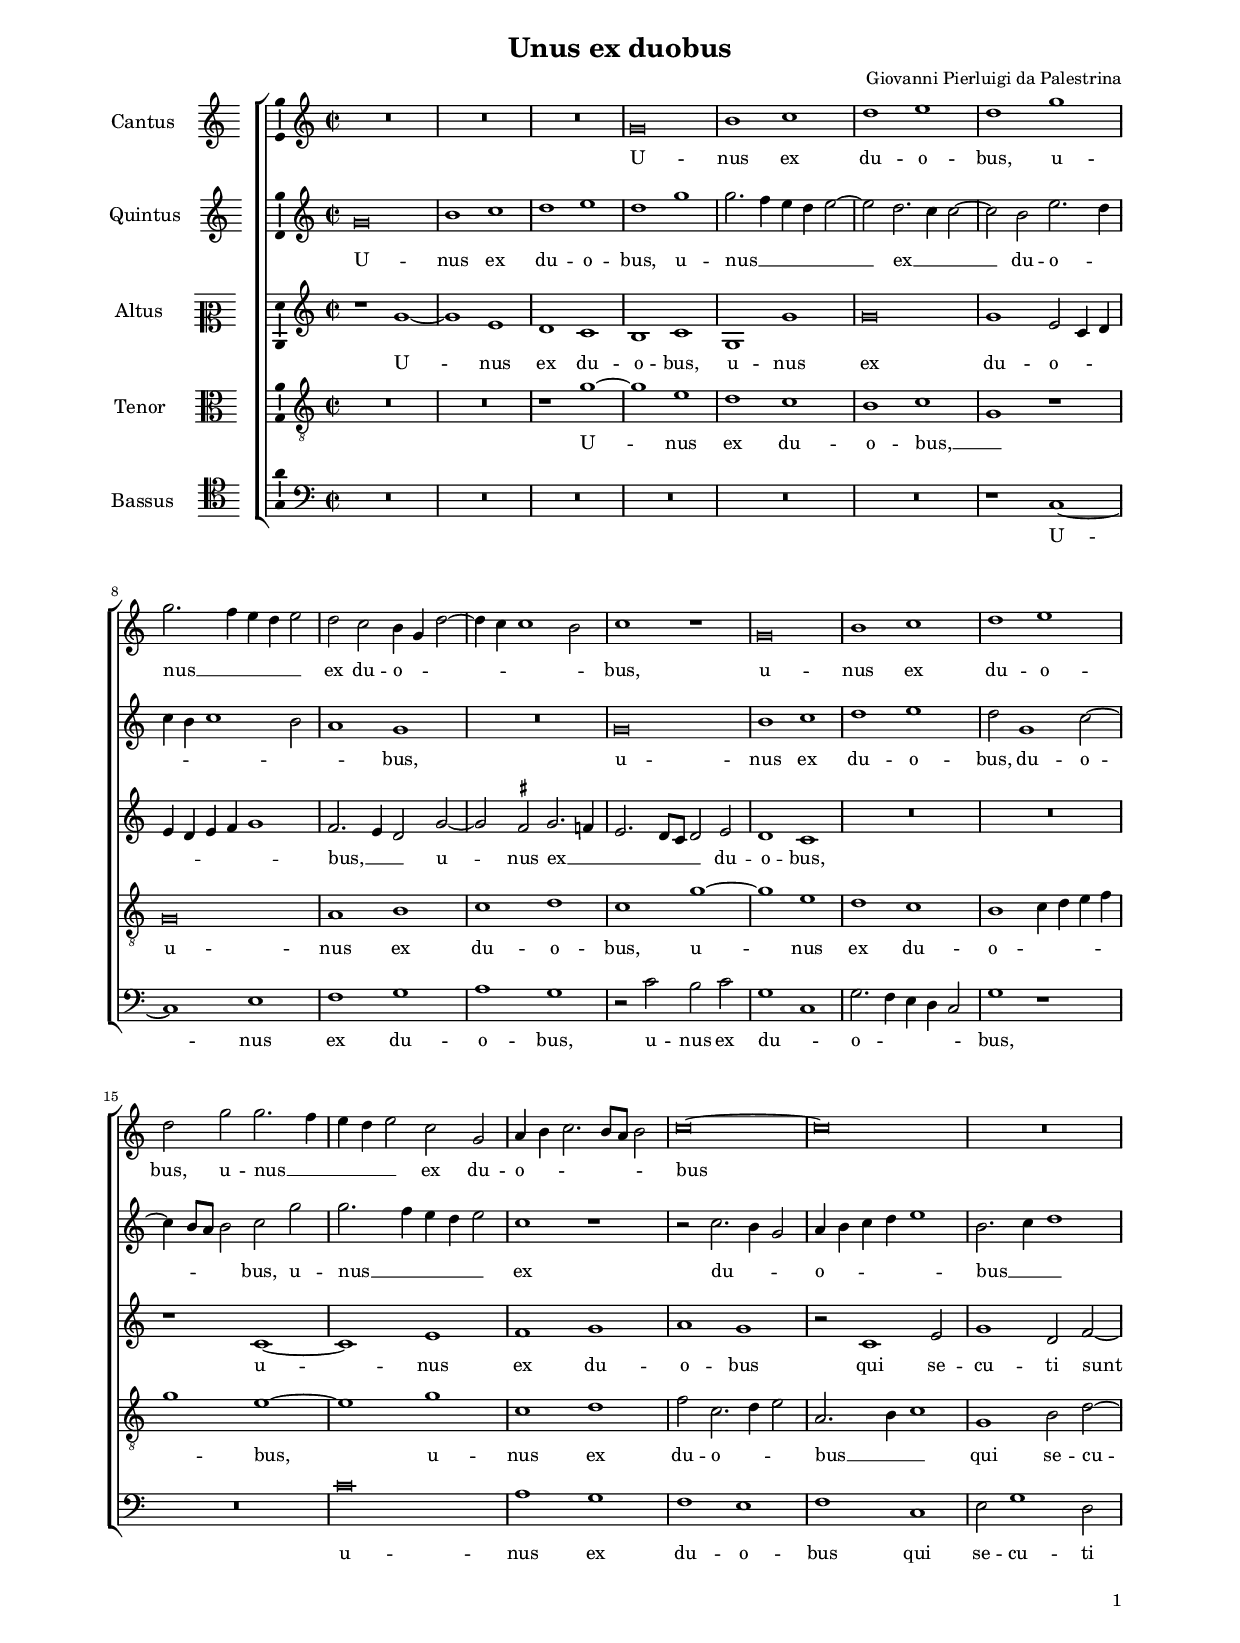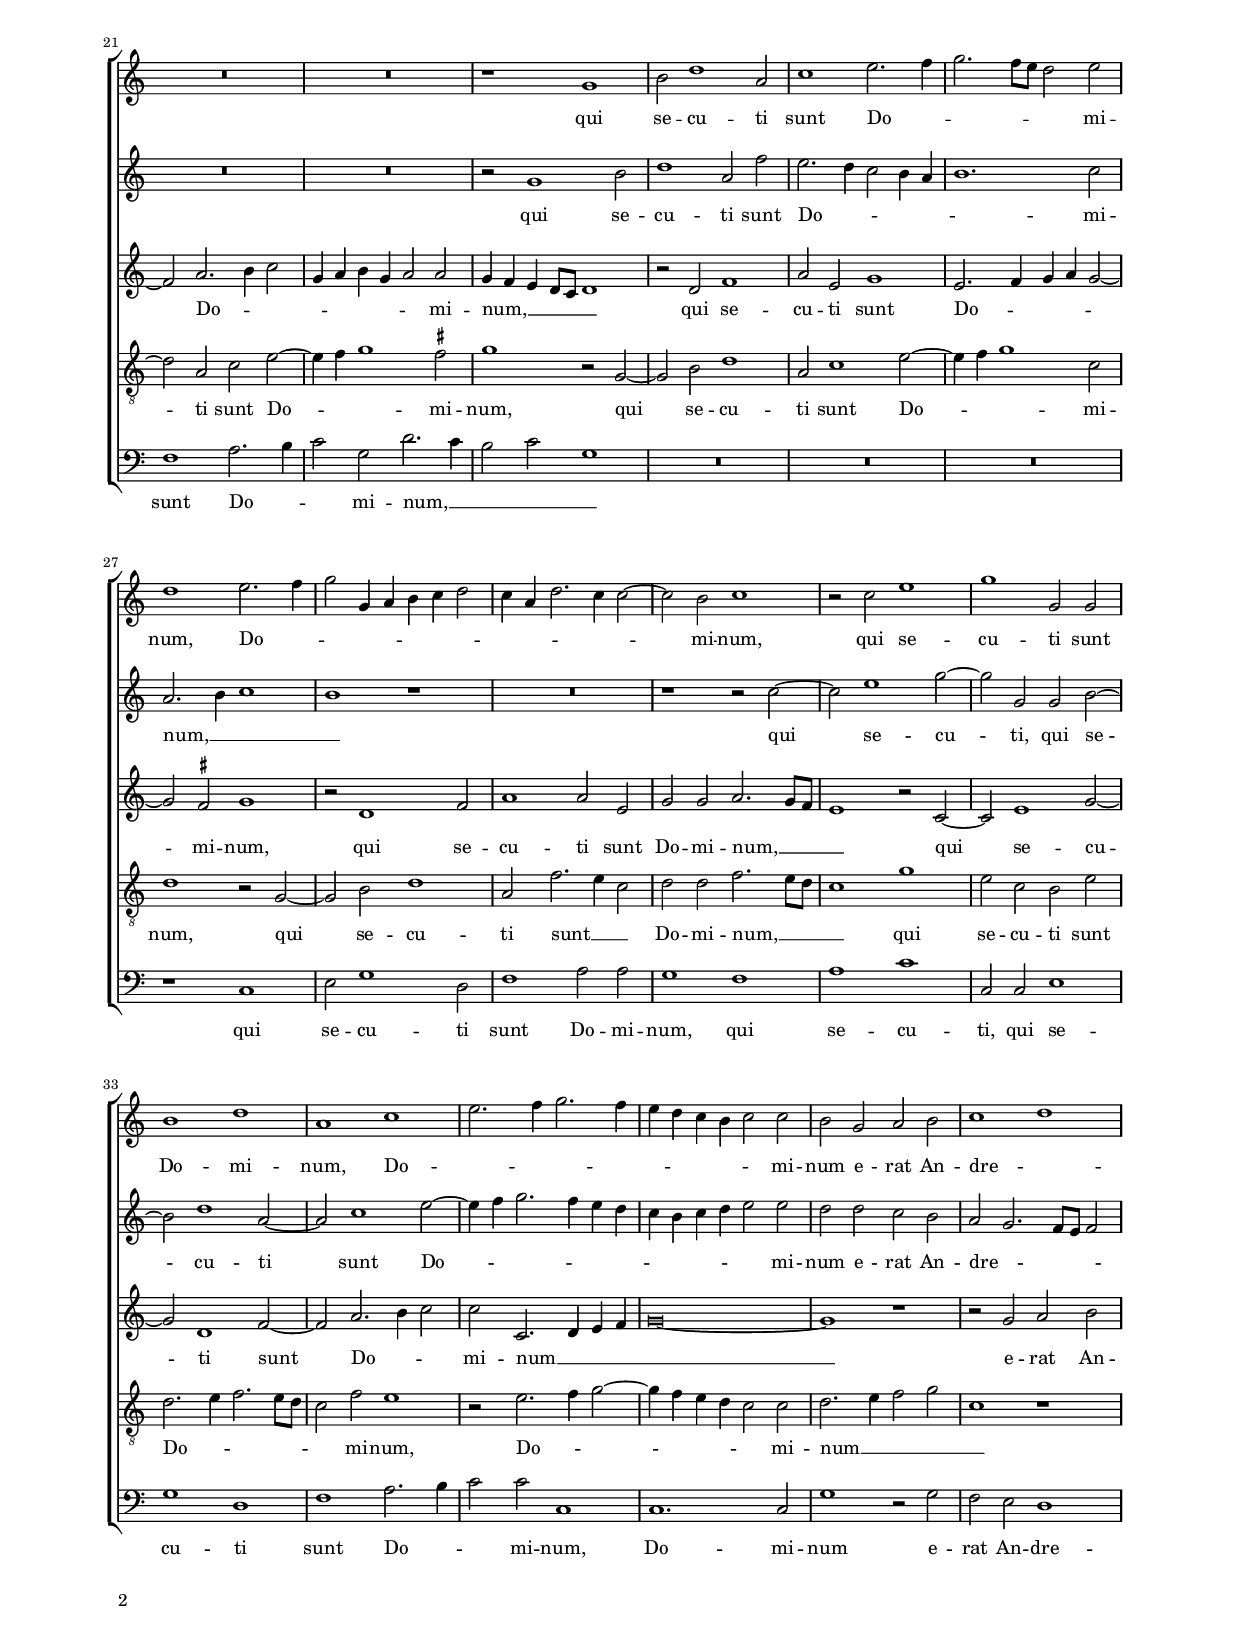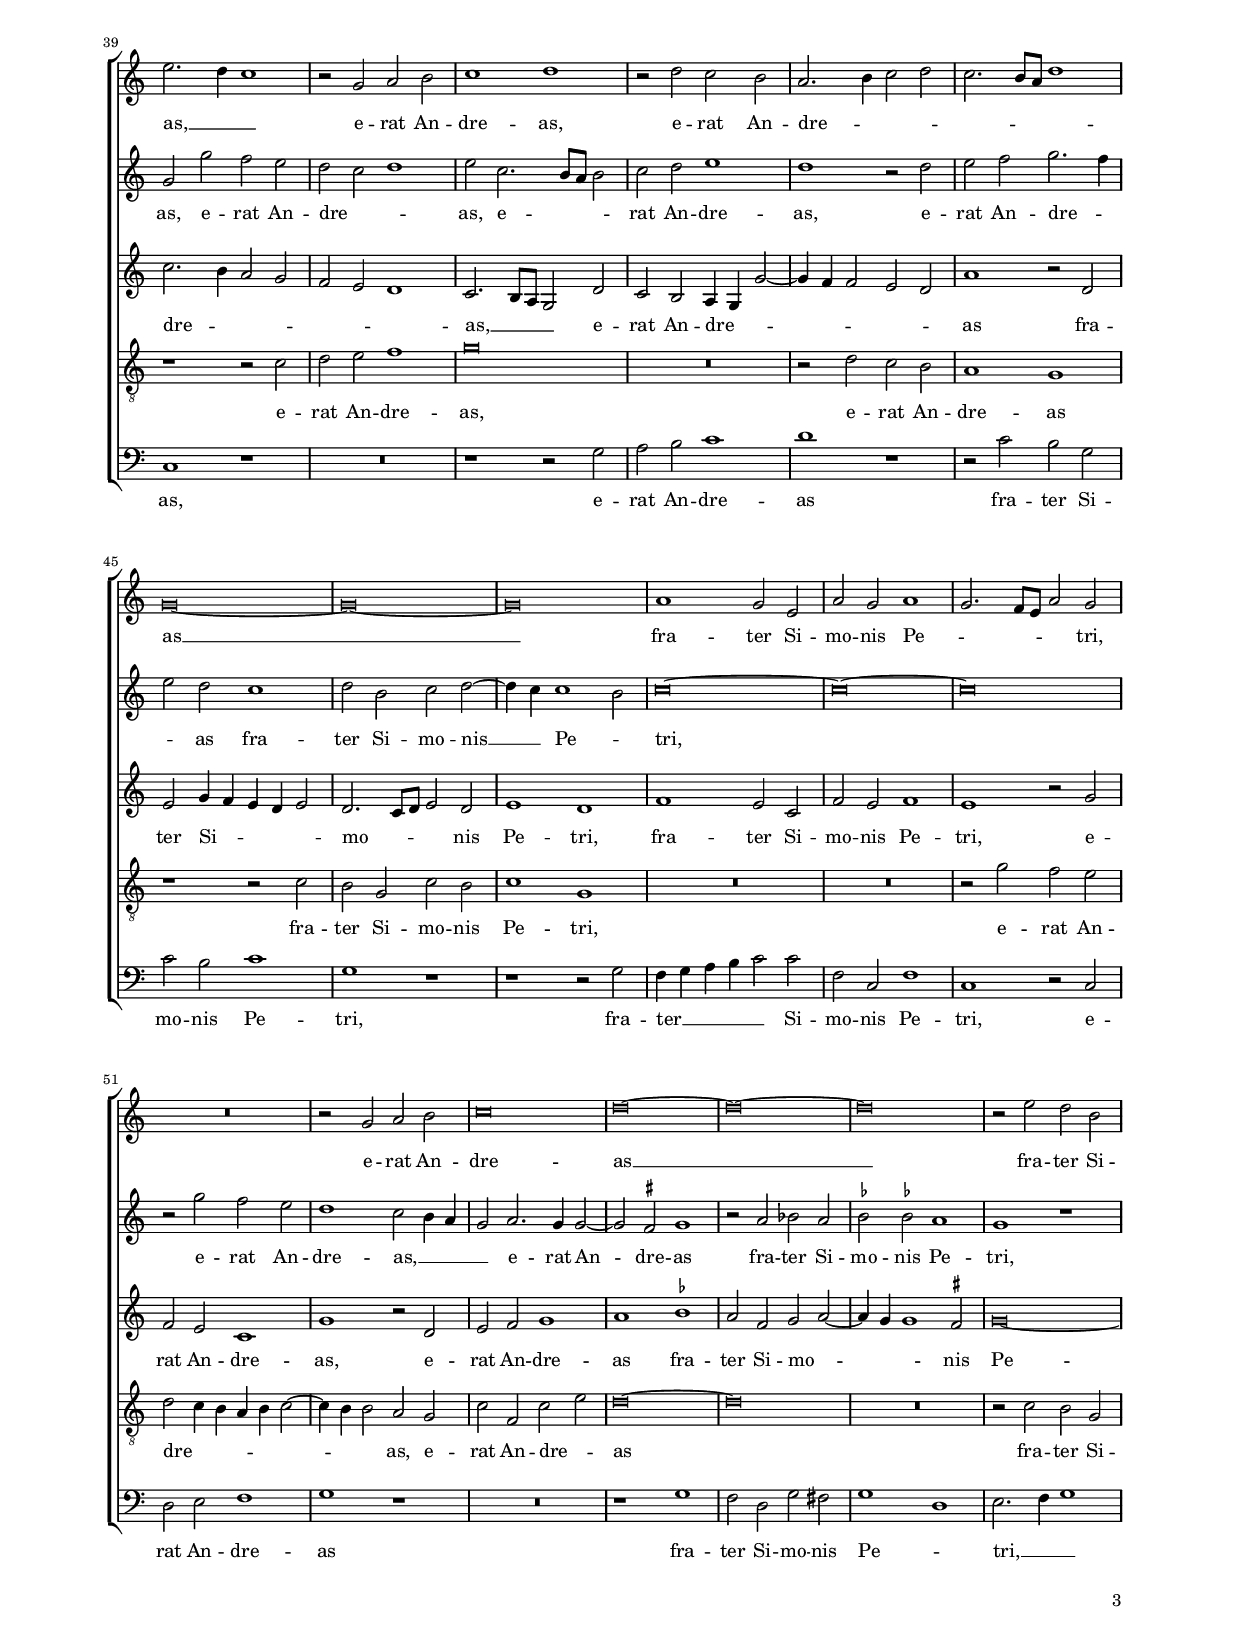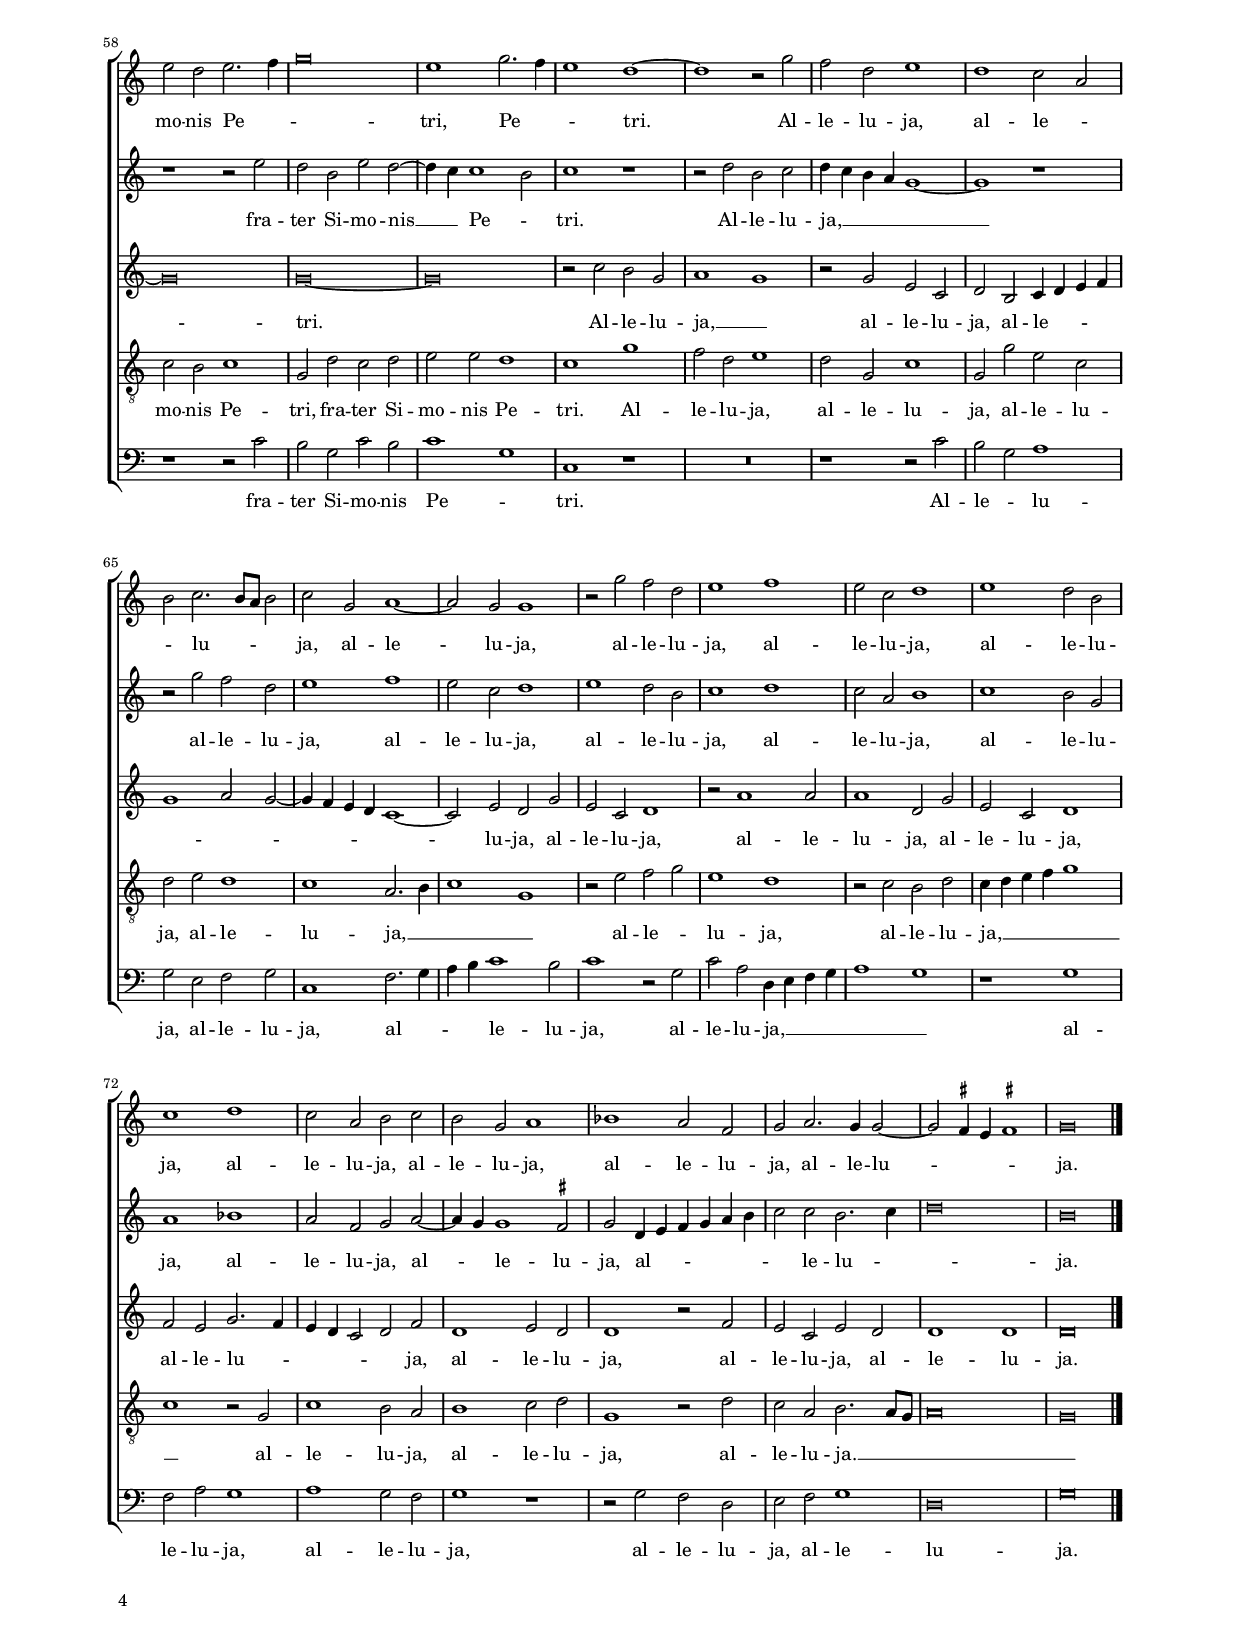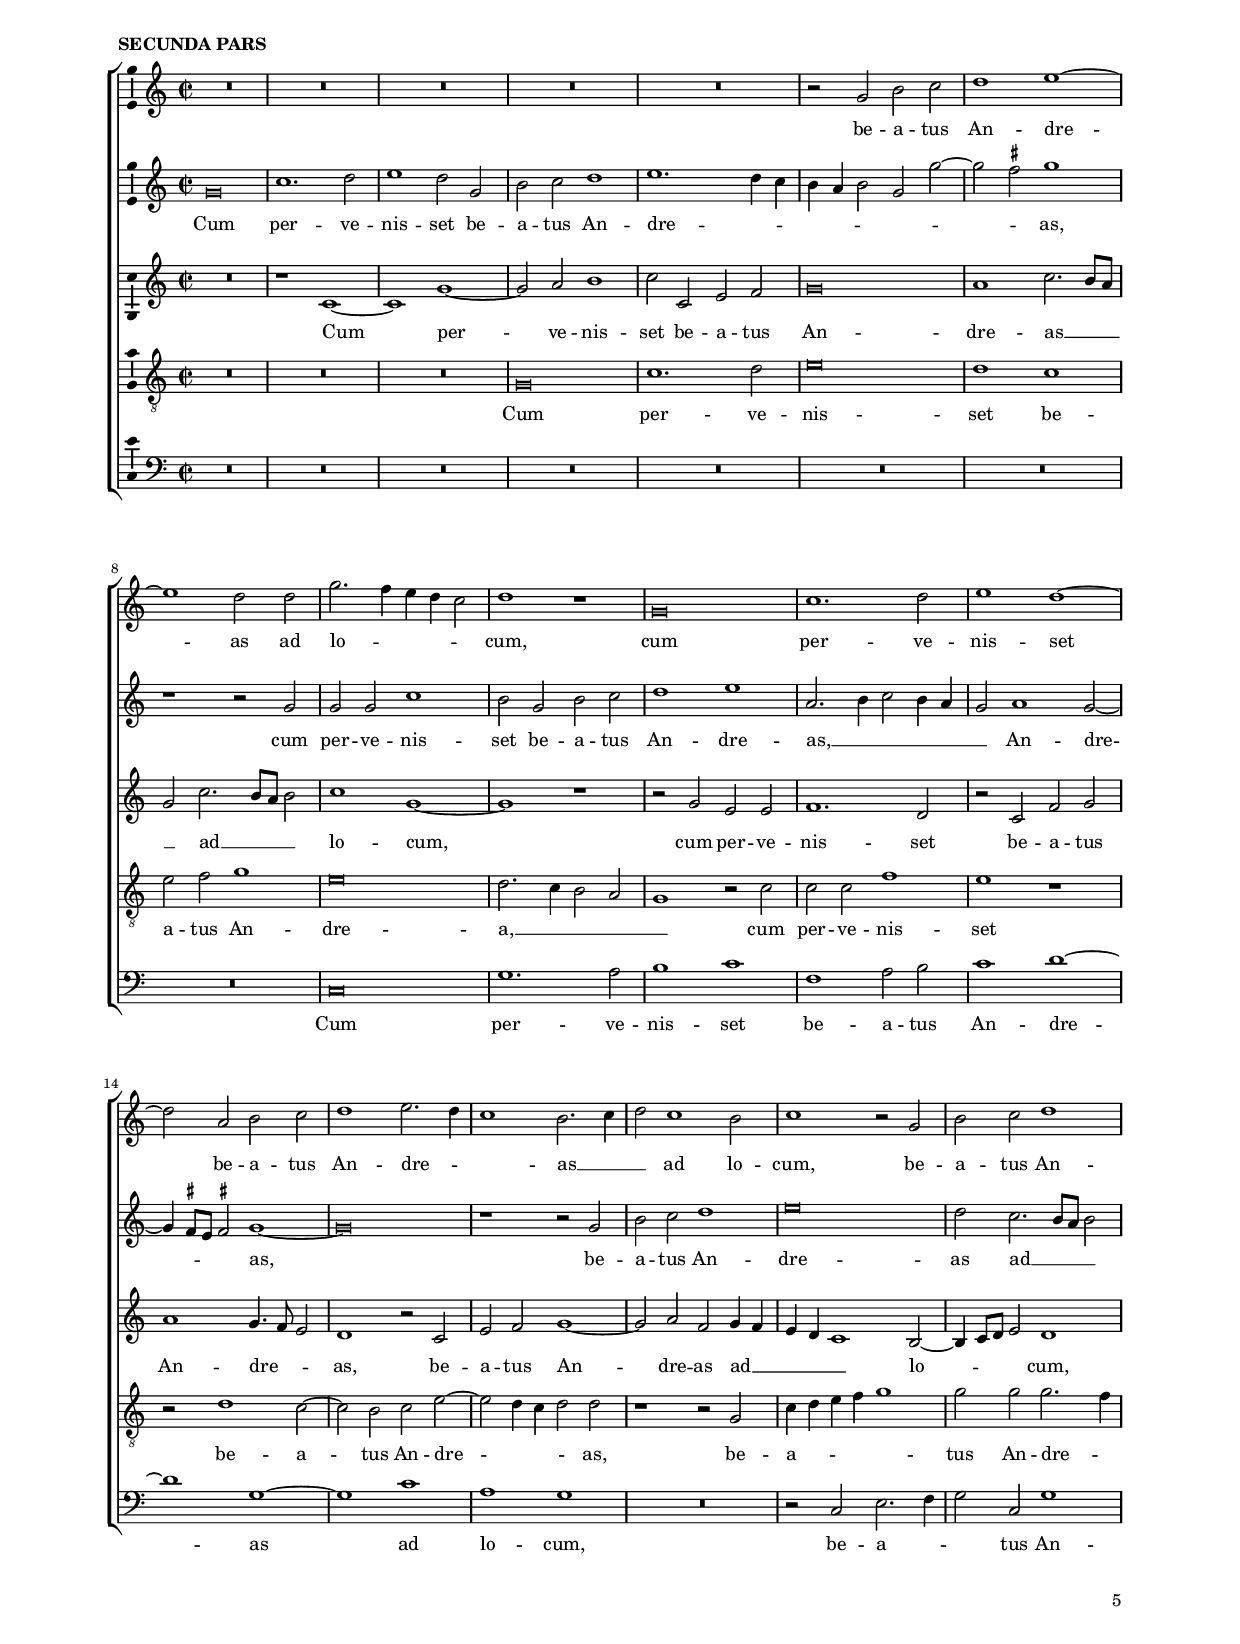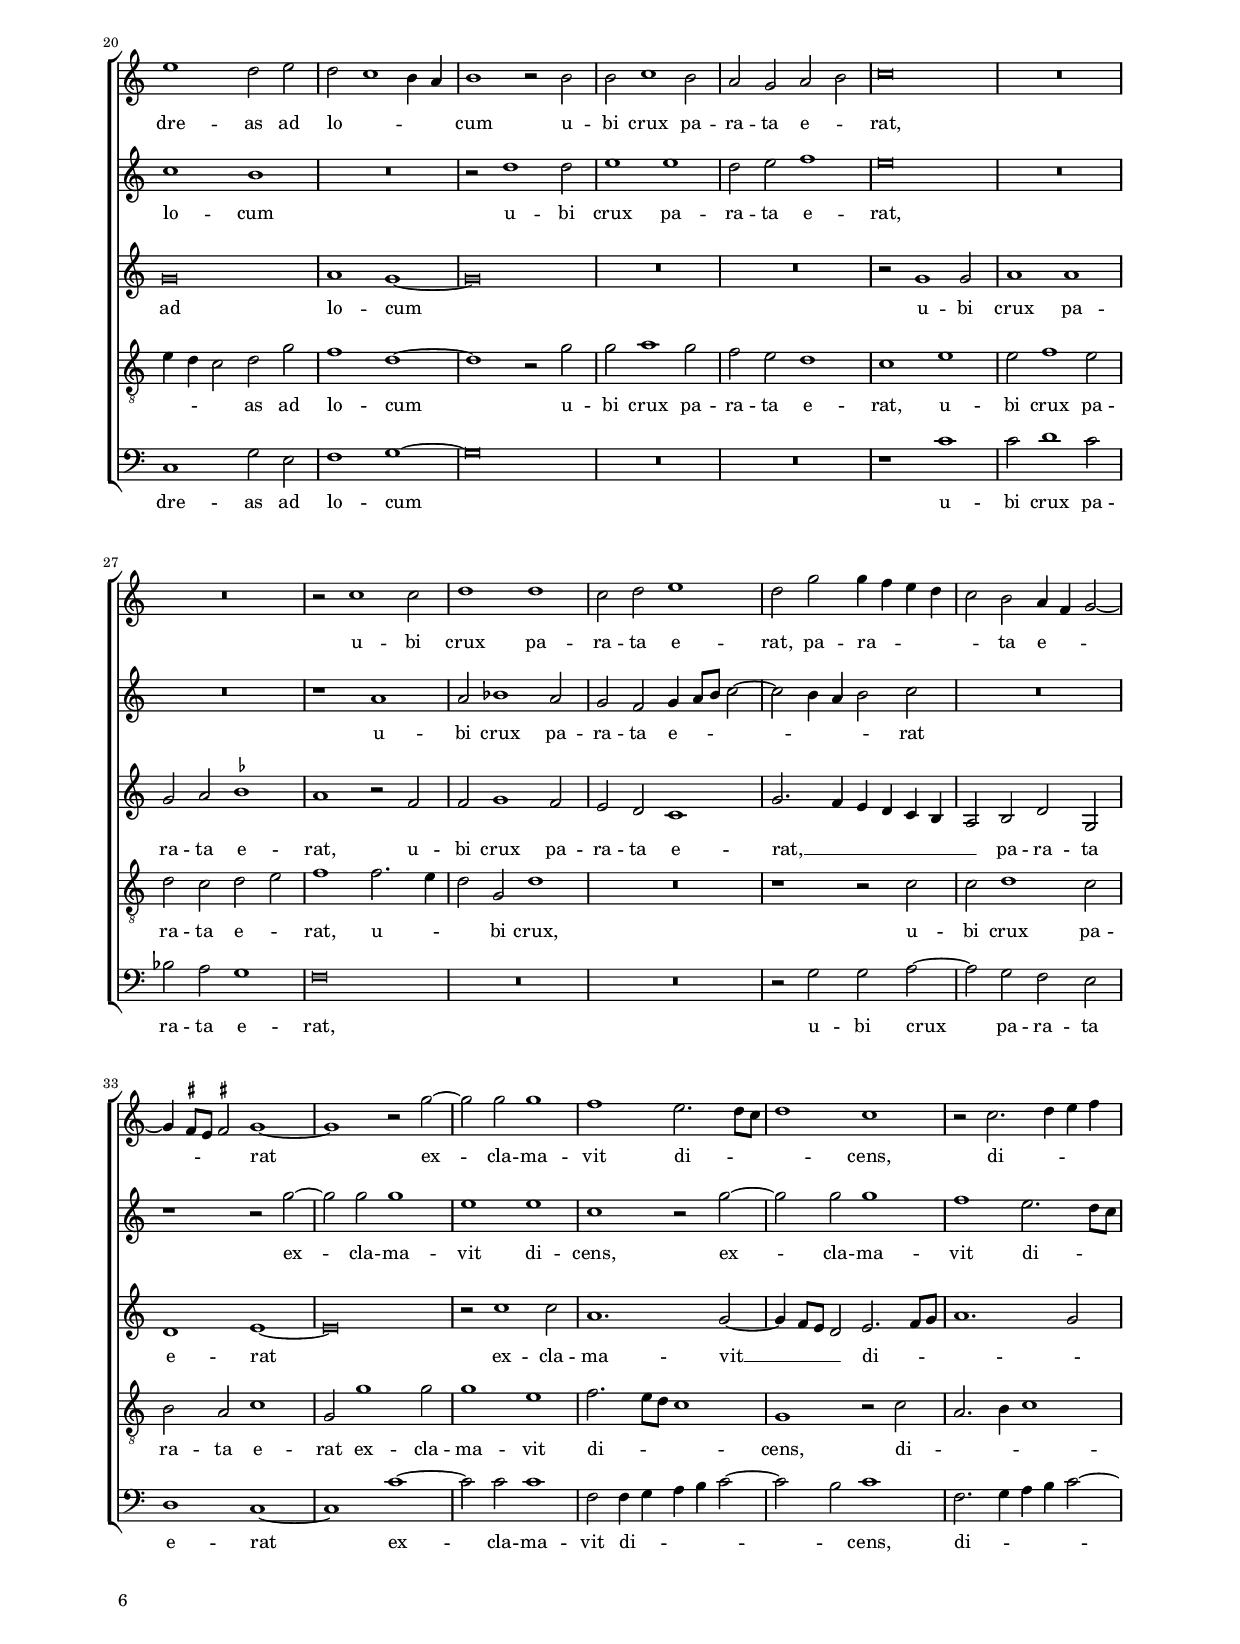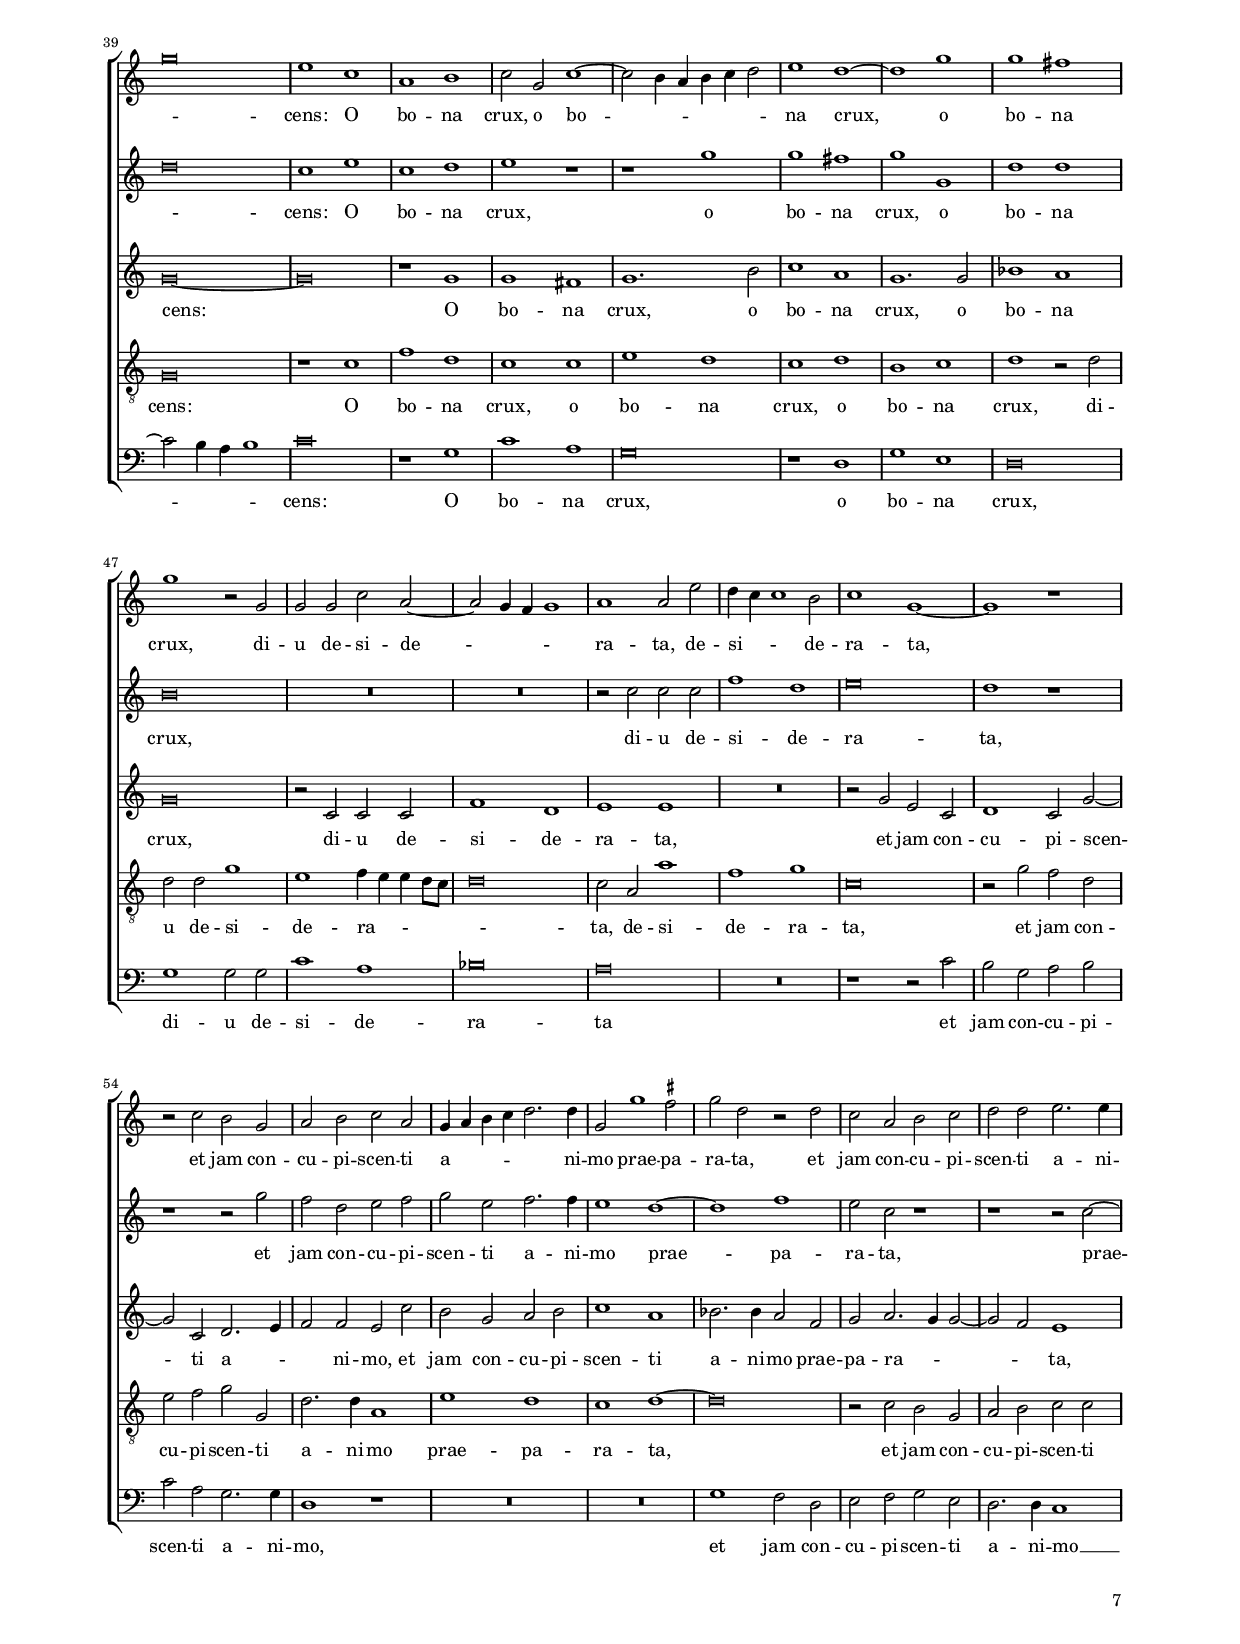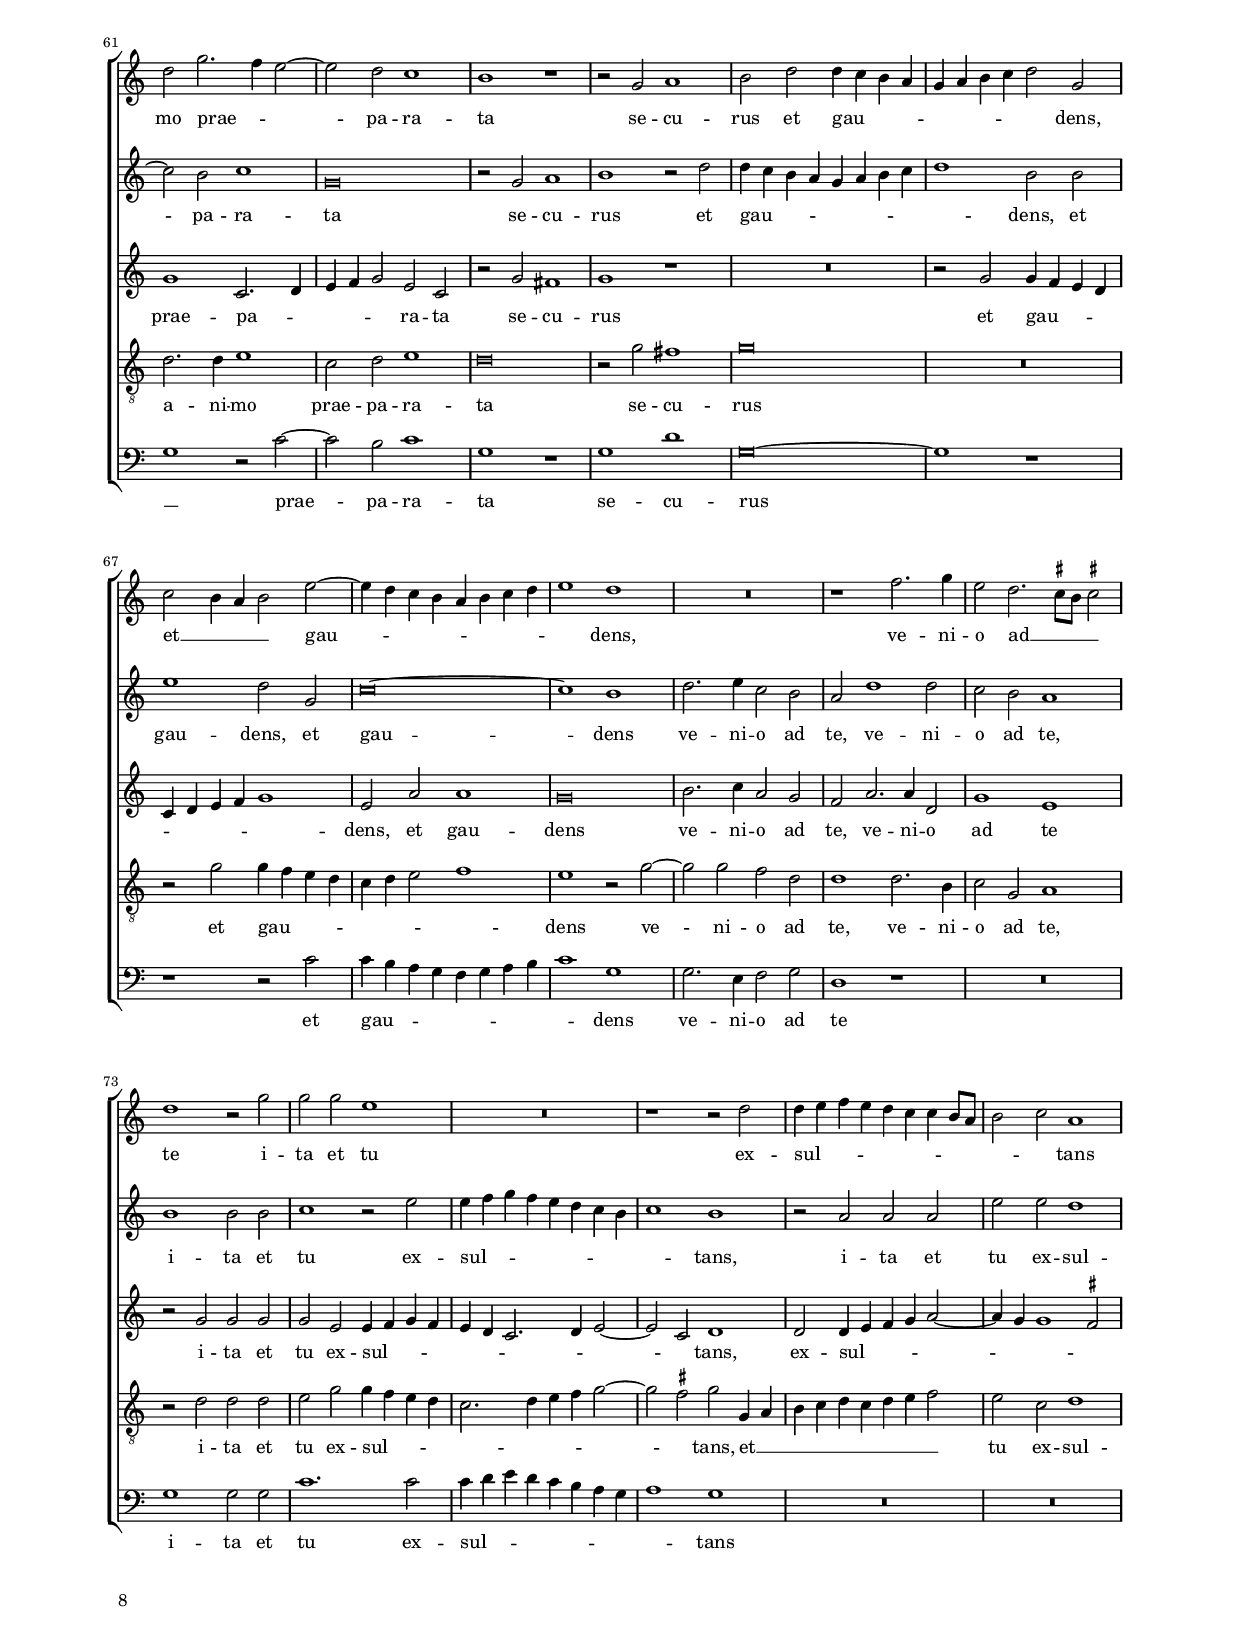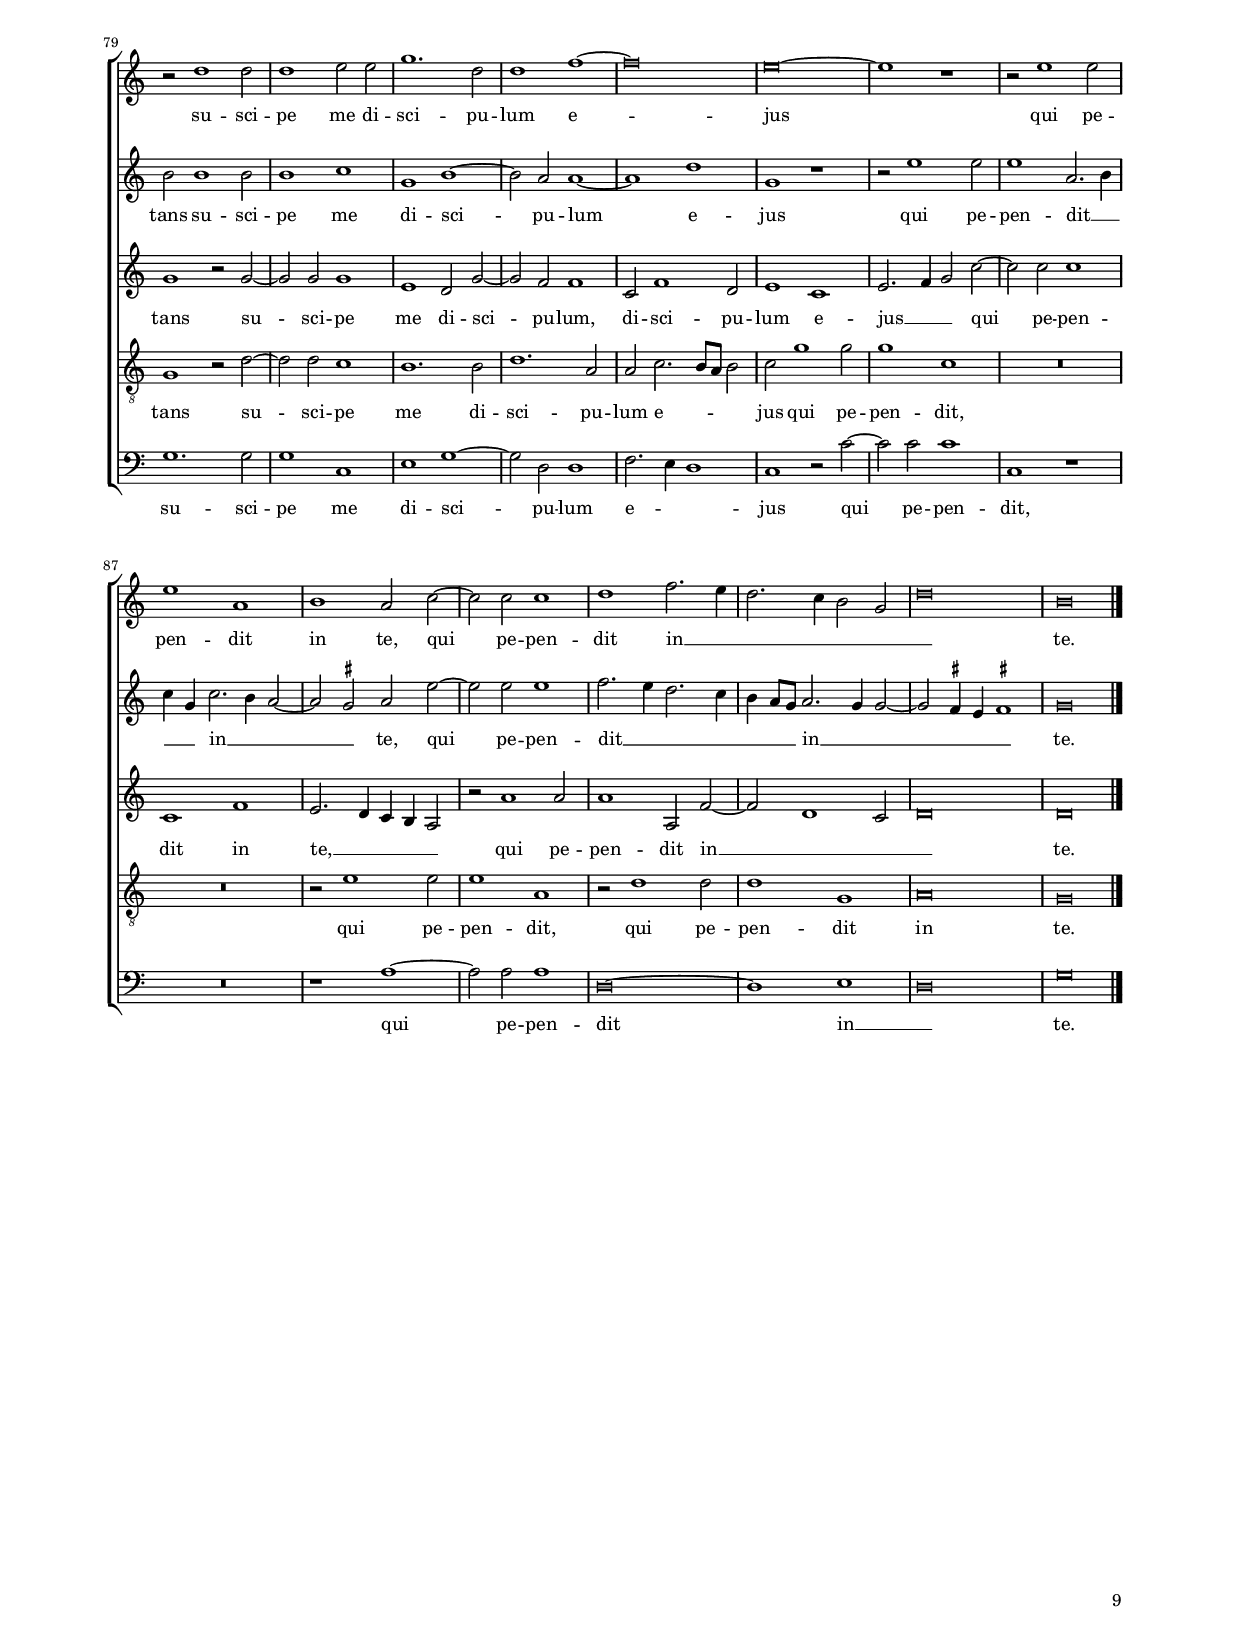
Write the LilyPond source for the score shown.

\header
{
  title="Unus ex duobus"
  composer="Giovanni Pierluigi da Palestrina"
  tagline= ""
}

\version "2.20.0"
\language deutsch
#(set-global-staff-size 15)
% #(set-default-paper-size "letter")
#(ly:set-option 'point-and-click #f)

	
	ficta = { \once \set suggestAccidentals = ##t }
	
	forget = #(define-music-function (music) (ly:music?) #{
		\accidentalStyle forget
		$music
		\accidentalStyle default
		#})
	

\paper
	{
	top-margin = 1.8 \cm
	bottom-margin = 1.2 \cm
	left-margin = 2 \cm
	right-margin = 2 \cm
	ragged-bottom = ##f
	ragged-last-bottom = ##t
	print-page-number = ##f
	score-system-spacing = #'((basic-distance . 16) (minimum-distance . 14) (padding . 5) (strechability . 150))
	system-system-spacing = #'((basic-distance . 16) (minimum-distance . 14) (padding . 5) (strechability . 150))
    oddFooterMarkup=\markup   \fill-line { "" \fromproperty #'page:page-number-string }
    evenFooterMarkup=\markup  \fill-line { \fromproperty #'page:page-number-string "" }
    last-bottom-spacing = #'((basic-distance . 12) (minimum-distance . 7) (padding . 4))
%	systems-per-page = 3
%	page-count = 6
%	min-systems-per-page = 3
	}

global = {
    % \set Staff.autoBeaming = ##f
	\key c \major
	\time 2/2 \set Score.measureLength = #(ly:make-moment 2/1)
    \set Score.tempoHideNote = ##t
    \tempo 2 = 90
    \skip 1*2*78 \bar "|."
	}
	

incipitcantus = \markup { \score {
	{
	\set Staff.instrumentName = \markup { \fontsize #1 "Cantus" }
	\key c \major
	\clef violin
	s4 \bar ""
	}
	\layout  {
	raggedright = ##t
	indent = 1.8 \cm
	line-width = 2.5 \cm
	\context { \Staff \remove Time_signature_engraver }
	\override Staff.Clef.Y-extent = #'(0 . 0)
	}} \hspace #1 }
       
      
incipitquintus = \markup { \score {
	{
	\set Staff.instrumentName = \markup { \fontsize #1 "Quintus" }
	\key c \major
	\clef violin
	s4 \bar ""
	}
	\layout  {
	raggedright = ##t
	indent = 1.8 \cm
	line-width = 2.5 \cm
	\context { \Staff \remove Time_signature_engraver }
	\override Staff.Clef.Y-extent = #'(0 . 0)
	}} \hspace #1 }

      
incipitaltus = \markup { \score {
	{
	\set Staff.instrumentName = \markup { \fontsize #1 "Altus" }
	\key c \major
	\clef mezzosoprano
	s4 \bar ""
	}
	\layout  {
	raggedright = ##t
	indent = 1.8 \cm
	line-width = 2.5 \cm
	\context { \Staff \remove Time_signature_engraver }
	\override Staff.Clef.Y-extent = #'(0 . 0)
	}} \hspace #1 }


incipittenor = \markup { \score {
	{
	\set Staff.instrumentName = \markup { \fontsize #1 "Tenor" }
	\key c \major
	\clef alto
	s4 \bar ""
	}
	\layout  {
	raggedright = ##t
	indent = 1.8 \cm
	line-width = 2.5 \cm
	\context { \Staff \remove Time_signature_engraver }
	\override Staff.Clef.Y-extent = #'(0 . 0)
	}} \hspace #1 }
      
      
incipitbassus = \markup { \score {
	{
	\set Staff.instrumentName = \markup { \fontsize #1 "Bassus" }
	\key c \major
	\clef tenor
	s4 \bar ""
	}
	\layout  {
	raggedright = ##t
	indent = 1.8 \cm
	line-width = 2.5 \cm
	\context { \Staff \remove Time_signature_engraver }
	\override Staff.Clef.Y-extent = #'(0 . 0)
	}} \hspace #1 }


cantus =  \relative c''
	{
	R\breve
	R\breve
	R\breve
	g\breve
%5
	h1 c |
	d1 e
	d1 g
	g2. f4 e d e2
	d2 c h4 g d'2~
%10
	d4 c c1 h2 |
	c1 r
	g\breve
	h1 c
	d1 e
%15
	d2 g g2. f4 |
	e4 d e2 c g
	a4 h c2. h8 a h2
	c\breve~
	c\breve
%20
	R\breve |
	R\breve
	R\breve
	r1 g
	h2 d1 a2
%25
	c1 e2. f4 |
	g2. f8 e d2 e
	d1 e2. f4
	g2 g,4 a h c d2
	c4 a d2. c4 c2~
%30
	c2 h c1 |
	r2 c e1
	g1 g,2 g
	h1 d
	a1 c
%35
	e2. f4 g2. f4 |
	e4 d c h c2 c
	h2 g a h
	c1 d
	e2. d4 c1
%40
	r2 g a h |
	c1 d
	r2 d c h
	a2. h4 c2 d
	c2. h8 a d1
%45
	g,\breve~ |
	g\breve~
	g\breve
	a1 g2 e
	a2 g a1
%50
	g2. f8 e a2 g |
	R\breve
	r2 g a h
	c\breve
	d\breve~
%55
	d\breve~ |
	d\breve
	r2 e d h
	e2 d e2. f4
	g\breve
%60
	e1 g2. f4 |
	e1 d~
	d1 r2 g
	f2 d e1
	d1 c2 a
%65
	h2 c2. h8 a h2 |
	c2 g a1~
	a2 g g1
	r2 g' f d
	e1 f
%70
	e2 c d1 |
	e1 d2 h
	c1 d
	c2 a h c
	h2 g a1
%75
	b1 a2 f |
	g2 a2. g4 g2~
	g2 \ficta fis4 e \ficta fis!1
	g\breve |
	}


quintus =  \relative c''
        {
	g\breve
	h1 c
	d1 e
	d1 g
%5
	g2. f4 e d e2~ |
	e2 d2. c4 c2~
	c2 h e2. d4
	c4 h c1 h2
	a1 g
%10
	R\breve |
	g\breve
	h1 c
	d1 e
	d2 g,1 c2~
%15
	c4 h8 a h2 c g' |
	g2. f4 e d e2
	c1 r
	r2 c2. h4 g2
	a4 h c d e1
%20
	h2. c4 d1 |
	R\breve
	R\breve
	r2 g,1 h2
	d1 a2 f'
%25
	e2. d4 c2 h4 a |
	h1. c2
	a2. h4 c1
	h1 r
	R\breve
%30
	r1 r2 c~ |
	c2 e1 g2~
	g2 g, g h~
	h2 d1 a2~
	a2 c1 e2~
%35
	e4 f g2. f4 e d |
	c4 h c d e2 e
	d2 d c h
	a2 g2. f8 e f2
	g2 g' f e
%40
	d2 c d1 |
	e2 c2. h8 a h2
	c2 d e1
	d1 r2 d
	e2 f g2. f4
%45
	e2 d c1 |
	d2 h c d~
	d4 c c1 h2
	c\breve~
	c\breve~
%50
	c\breve |
	r2 g' f e
	d1 c2 h4 a
	g2 a2. g4 g2~
	g2 \ficta fis g1
%55
	r2 a b a |
	\ficta b2 \ficta b! a1
	g1 r
	r1 r2 e'
	d2 h e d~
%60
	d4 c c1 h2 |
	c1 r
	r2 d h c
	d4 c h a g1~
	g1 r
%65
	r2 g' f d |
	e1 f
	e2 c d1
	e1 d2 h
	c1 d
%70
	c2 a h1 |
	c1 h2 g
	a1 b
	a2 f g a~
	a4 g g1 \ficta fis2
%75
	g2 d4 e f g a h |
	c2 c h2. c4
	d\breve
	h\breve |
	}


altus =  \relative c'
	{
	r1 g'~
	g1 e
	d1 c
	h1 c
%5
	g1 g' |
	g\breve
	g1 e2 c4 d
	e4 d e f g1
	f2. e4 d2 g~
%10
	g2 \ficta fis g2. f4 |
	e2. d8 c d2 e
	d1 c
	R\breve
	R\breve
%15
	r1 c~ |
	c1 e
	f1 g
	a1 g
	r2 c,1 e2
%20
	g1 d2 f~ |
	f2 a2. h4 c2
	g4 a h g a2 a
	g4 f e d8 c d1
	r2 d f1
%25
	a2 e g1 |
	e2. f4 g a g2~
	g2 \ficta fis g1
	r2 d1 f2
	a1 a2 e
%30
	g2 g a2. g8 f |
	e1 r2 c~
	c2 e1 g2~
	g2 d1 f2~
	f2 a2. h4 c2
%35
	c2 c,2. d4 e f |
	g\breve~
	g1 r
	r2 g a h
	c2. h4 a2 g
%40
	f2 e d1 |
	c2. h8 a g2 d'
	c2 h a4 g g'2~
	g4 f f2 e d
	a'1 r2 d,
%45
	e2 g4 f e d e2 |
	d2. c8 d e2 d
	e1 d
	f1 e2 c
	f2 e f1
%50
	e1 r2 g |
	f2 e c1
	g'1 r2 d
	e2 f g1
	a1 \ficta b
%55
        a2 f g a~ |
	a4 g g1 \ficta fis2
	g\breve~
	g\breve
	g\breve~
%60
	g\breve |
	r2 c h g
	a1 g
	r2 g e c
	d2 h c4 d e f
%65
	g1 a2 g~ |
	g4 f e d c1~
	c2 e d g
	e2 c d1
	r2 a'1 a2
%70
	a1 d,2 g |
	e2 c d1
	f2 e g2. f4
	e4 d c2 d f
	d1 e2 d
%75
	d1 r2 f |
	e2 c e d
	d1 d
	d\breve |
	}


tenor  =  \relative c'
	{
	R\breve
	R\breve
	r1 g'~
	g1 e
%5
	d1 c |
	h1 c
	g1 r
	g\breve
	a1 h
%10
	c1 d |
	c1 g'~
	g1 e
	d1 c
	h1 c4 d e f
%15
	g1 e~ |
	e1 g
	c,1 d
	f2 c2. d4 e2
	a,2. h4 c1
%20
	g1 h2 d~ |
	d2 a c e~
	e4 f g1 \ficta fis2
	g1 r2 g,~
	g2 h d1
%25
	a2 c1 e2~ |
	e4 f g1 c,2
	d1 r2 g,~
	g2 h d1
	a2 f'2. e4 c2
%30
	d2 d f2. e8 d |
	c1 g'
	e2 c h e
	d2. e4 f2. e8 d
	c2 f e1
%35
	r2 e2. f4 g2~ |
	g4 f e d c2 c
	d2. e4 f2 g
	c,1 r
	r1 r2 c
%40
	d2 e f1 |
	g\breve
	R\breve
	r2 d c h
	a1 g
%45
	r1 r2 c |
	h2 g c h
	c1 g
	R\breve
	R\breve
%50
	r2 g' f e |
	d2 c4 h a h c2~
	c4 h h2 a g
	c2 f, c' e
	d\breve~
%55
	d\breve |
	R\breve
	r2 c h g
	c2 h c1
	g2 d' c d
%60
	e2 e d1 |
	c1 g'
	f2 d e1
        d2 g, c1
	g2 g' e c
%65
	d2 e d1 |
	c1 a2. h4
	c1 g
	r2 e' f g
	e1 d
%70
	r2 c h d |
	c4 d e f g1
	c,1 r2 g
	c1 h2 a
	h1 c2 d
%75
	g,1 r2 d' |
	c2 a h2. a8 g
	a\breve
	g\breve |
	}


bassus  =  \relative c
	{
	R\breve
	R\breve
	R\breve
	R\breve
%5
	R\breve |
	R\breve
	r1 c~
	c1 e
	f1 g
%10
	a1 g |
	r2 c h c
	g1 c,
	g'2. f4 e d c2
	g'1 r
%15
	R\breve |
	c\breve
	a1 g
	f1 e
	f1 c
%20
	e2 g1 d2 |
	f1 a2. h4
	c2 g d'2. c4
	h2 c g1
	R\breve
%25
	R\breve |
        R\breve
	r1 c,
	e2 g1 d2
	f1 a2 a
%30
	g1 f |
	a1 c
	c,2 c e1
	g1 d
	f1 a2. h4
%35
	c2 c c,1 |
	c1. c2
	g'1 r2 g
	f2 e d1
	c1 r
%40
	R\breve |
	r1 r2 g'
	a2 h c1
	d1 r
	r2 c h g
%45
	c2 h c1 |
	g1 r
	r1 r2 g
	f4 g a h c2 c
	f,2 c f1
%50
	c1 r2 c |
	d2 e f1
	g1 r
	R\breve
	r1 g
%55
	f2 d g fis |
	g1 d
	e2. f4 g1
	r1 r2 c
	h2 g c h
%60
	c1 g |
	c,1 r
	R\breve
	r1 r2 c'
	h2 g a1
%65
	g2 e f g |
	c,1 f2. g4
	a4 h c1 h2
	c1 r2 g
	c2 a d,4 e f g
%70
	a1 g |
	r1 g
	f2 a g1
	a1 g2 f
	g1 r
%75
	r2 g f d |
	e2 f g1
	d\breve
	g\breve |
	}


lyricscantus = \lyricmode {
	U -- nus ex du -- o -- bus,
        u -- nus __ _ _ _ _ ex du -- o -- _ _ _ _ _ bus,
        u -- nus ex du -- o -- bus,
        u -- nus __ _ _ _ _ ex du -- o -- _ _ _ _ _ bus
        qui se -- cu -- ti sunt Do -- _ _ _ _ _ mi -- num,
        Do -- _ _ _ _ _ _ _ _ _ _ _ _ mi -- num,
        qui se -- cu -- ti sunt Do -- mi -- num,
        Do -- _ _ _ _ _ _ _ _ _ mi -- num
        e -- rat An -- dre -- _ as, __ _ _
        e -- rat An -- dre -- as,
        e -- rat An -- dre -- _ _ _ _ _ _ _ as __
        fra -- ter Si -- mo -- nis Pe -- _ _ _ _ tri,
        e -- rat An -- dre -- as __
        fra -- ter Si -- mo -- nis Pe -- _ _ tri, 
        Pe -- _ _ tri.
        Al -- le -- lu -- ja,
        al -- le -- _ _ lu -- _ _ _ ja,
        al -- le -- lu -- ja,
        al -- le -- lu -- ja,
        al -- le -- lu -- ja,
        al -- le -- lu -- ja,
        al -- le -- lu -- ja,
        al -- le -- lu -- ja,
        al -- le -- lu -- ja,
        al -- le -- lu -- _ _ _ ja.
	}


lyricsquintus = \lyricmode {
	U -- nus ex du -- o -- bus,
        u -- nus __ _ _ _ _ ex __ _ _ du -- o -- _ _ _ _ _ _ bus,
        u -- nus ex du -- o -- bus,
        du -- o -- _ _ _ bus,
        u -- nus __ _ _ _ _ ex du -- _ _ o -- _ _ _ _ bus __ _ _
        qui se -- cu -- ti sunt Do -- _ _ _ _ _ mi -- num, __ _ _ _
        qui se -- cu -- ti,
        qui se -- cu -- ti sunt Do -- _ _ _ _ _ _ _ _ _ _ mi -- num
        e -- rat An -- dre -- _ _ _ _ as,
        e -- rat An -- dre -- _ _ as,
        e -- _ _ _ rat An -- dre -- as,
        e -- rat An -- dre -- _ _ as
        fra -- ter Si -- mo -- nis __ _ Pe -- _ tri,
        e -- rat An -- dre -- as, __ _ _ _
        e -- rat An -- dre -- as
        fra -- ter Si -- mo -- nis Pe -- tri,
        fra -- ter Si -- mo -- nis __ _ Pe -- _ tri.
        Al -- le -- lu -- ja, __ _ _ _ _
        al -- le -- lu -- ja,
        al -- le -- lu -- ja,
        al -- le -- lu -- ja,
        al -- le -- lu -- ja,
        al -- le -- lu -- ja,
        al -- le -- lu -- ja,
        al -- _ le -- lu -- ja,
        al -- _ _ _ _ _ _ le -- lu -- _ _ ja.
	}


lyricsaltus = \lyricmode {
	U -- nus ex du -- o -- bus,
        u -- nus ex du -- o -- _ _ _ _ _ _ _ bus, __ _ _ 
        u -- nus ex __ _ _ _ _ _ du -- o -- bus,
        u -- nus ex du -- o -- bus
        qui se -- cu -- ti sunt Do -- _ _ _ _ _ _ _ mi -- num, __ _ _ _ _ _
        qui se -- cu -- ti sunt Do -- _ _ _ _ mi -- num,
        qui se -- cu -- ti sunt Do -- mi -- num, __ _ _ _
        qui se -- cu -- ti sunt Do -- _ _ mi -- num __ _ _ _ _
        e -- rat An -- dre -- _ _ _ _ _ _ as, __ _ _ _
        e -- rat An -- dre -- _ _ _ _ _ _ as
        fra -- ter Si -- _ _ _ _ mo -- _ _ _ nis Pe -- tri,
        fra -- ter Si -- mo -- nis Pe -- tri,
        e -- rat An -- dre -- as,
        e -- rat An -- dre -- as
        fra -- ter Si -- mo -- _ _ _ nis Pe -- tri.
        Al -- le -- lu -- ja, __ _
        al -- le -- lu -- ja,
        al -- le -- _ _ _ _ _ _ _ _ _ _ lu -- ja,
        al -- le -- lu -- ja,
        al -- le -- lu -- ja,
        al -- le -- lu -- ja,
        al -- le -- lu -- _ _ _ _ _ ja,
        al -- le -- lu -- ja,
        al -- le -- lu -- ja,
        al -- le -- lu -- ja.
	}


lyricstenor = \lyricmode {
	U -- nus ex du -- o -- bus, __ _
        u -- nus ex du -- o -- bus,
        u -- nus ex du -- o -- _ _ _ _ _ bus,
        u -- nus ex du -- o -- _ _ bus __ _ _
        qui se -- cu -- ti sunt Do -- _ _ mi -- num,
        qui se -- cu -- ti sunt Do -- _ _ mi -- num,
        qui se -- cu -- ti sunt __ _ _ Do -- mi -- num, __ _ _ _
        qui se -- cu -- ti sunt Do -- _ _ _ _ _ mi -- num,
        Do -- _ _ _ _ _ _ mi -- num __ _ _ _ _
        e -- rat An -- dre -- as,
        e -- rat An -- dre -- as
        fra -- ter Si -- mo -- nis Pe -- tri,
        e -- rat An -- dre -- _ _ _ _ _ _ _ as,
        e -- rat An -- dre -- _ as
        fra -- ter Si -- mo -- nis Pe -- tri,
        fra -- ter Si -- mo -- nis Pe -- tri.
        Al -- le -- lu -- ja,
        al -- le -- lu -- ja,
        al -- le -- lu -- ja,
        al -- le -- lu -- ja, __ _ _ _
        al -- le -- _ lu -- ja,
        al -- le -- lu -- ja, __ _ _ _ _ _
        al -- le -- lu -- ja,
        al -- le -- lu -- ja,
        al -- le -- lu -- ja. __ _ _ _ _
	}


lyricsbassus = \lyricmode {
	U -- nus ex du -- o -- bus,
        u -- nus ex du -- _ o -- _ _ _ _ bus,
        u -- nus ex du -- o -- bus
        qui se -- cu -- ti sunt Do -- _ _ mi -- num, __ _ _ _ _
        qui se -- cu -- ti sunt Do -- mi -- num,
        qui se -- cu -- ti,
        qui se -- cu -- ti sunt Do -- _ _ mi -- num,
        Do -- mi -- num
        e -- rat An -- dre -- as,
        e -- rat An -- dre -- as
        fra -- ter Si -- mo -- nis Pe -- tri,
        fra -- ter __ _ _ _ _ Si -- mo -- nis Pe -- tri,
        e -- rat An -- dre -- as
        fra -- ter Si -- mo -- nis Pe -- _ tri, __ _ _ 
        fra -- ter Si -- mo -- nis Pe -- _ tri.
        Al -- le -- _ lu -- ja,
        al -- le -- lu -- ja,
        al -- _ _ _ le -- lu -- ja,
        al -- le -- lu -- ja, __ _ _ _ _ _
        al -- le -- lu -- ja,
        al -- le -- lu -- ja,
        al -- le -- lu -- ja,
        al -- le -- lu -- ja.
	}


\score
{  
	% \transpose {
	\new ChoirStaff \with { \override StaffGrouper.staff-staff-spacing.basic-distance = #12 }
	<<

	\new Staff << \global
	\new Voice="v1" {
		\set Staff.instrumentName=\incipitcantus
		\set Staff.midiInstrument = "reed organ"
		\clef violin
		\cantus }
	\new Lyrics \lyricsto "v1" {\lyricscantus }
	>>


	\new Staff << \global
	\new Voice="v5" {
		\set Staff.instrumentName=\incipitquintus
		\set Staff.midiInstrument = "reed organ"
		\clef violin
		\quintus}
	\new Lyrics \lyricsto "v5" {\lyricsquintus }
	>>


	\new Staff << \global
	\new Voice="v2" {
		\set Staff.instrumentName=\incipitaltus
		\set Staff.midiInstrument = "reed organ"
		\clef violin 
		\altus}
	\new Lyrics \lyricsto "v2" {\lyricsaltus }
	>>


	\new Staff << \global
	\new Voice="v3" {
		\set Staff.instrumentName=\incipittenor
		\set Staff.midiInstrument = "reed organ"
		\clef "G_8"
		\tenor }
	\new Lyrics \lyricsto "v3" {\lyricstenor }
	>>


	\new Staff << \global
	\new Voice="v4" {
		\set Staff.instrumentName=\incipitbassus
		\set Staff.midiInstrument = "reed organ"
		\clef bass
		\bassus }
	\new Lyrics \lyricsto "v4" {\lyricsbassus}
	>>

	>>
	% } % transpose

	\layout
	{
	indent = 2.5 \cm
	\context { \Staff \override TimeSignature.break-visibility = #end-of-line-invisible }
	\context { \Lyrics \override VerticalAxisGroup.nonstaff-relatedstaff-spacing.padding = #1.4 }
%	\context { \Lyrics \override LyricText.font-size = #1 }
	\context { \Staff \consists "Ambitus_engraver" }
	\context { \Score \override BarNumber.padding = #2 }
	\context { \Voice \override NoteHead.style = #'baroque }
	}


\midi
	{
	}

}

%%%%%%%%%%%%%%%%%%%%  SECUNDA PARS %%%%%%%%%%%%%%%%%%%%


global = {
	\key c \major
	\time 2/2 \set Score.measureLength = #(ly:make-moment 2/1)
    \set Score.tempoHideNote = ##t
    \tempo 2 = 90
    \skip 1*2*93 \bar "|."
	}


cantus =  \relative c''
	{
	R\breve
	R\breve
	R\breve
	R\breve
%5
	R\breve |
	r2 g h c
	d1 e~
	e1 d2 d
	g2. f4 e d c2
%10
	d1 r |
	g,\breve
	c1. d2
	e1 d~
	d2 a h c
%15
	d1 e2. d4 |
	c1 h2. c4
	d2 c1 h2
	c1 r2 g
	h2 c d1
%20
	e1 d2 e |
	d2 c1 h4 a
	h1 r2 h
	h2 c1 h2
	a2 g a h
%25
	c\breve |
	R\breve
	R\breve
	r2 c1 c2
	d1 d
%30
	c2 d e1 |
	d2 g g4 f e d
	c2 h a4 f g2~
	g4 \ficta fis8 e \ficta fis!2 g1~
	g1 r2 g'~
%35
	g2 g g1 |
	f1 e2. d8 c
	d1 c
	r2 c2. d4 e f
	g\breve
%40
	e1 c |
	a1 h
	c2 g c1~
	c2 h4 a h c d2
	e1 d~
%45
	d1 g |
	g1 fis
	g1 r2 g,
	g2 g c a~
	a2 g4 f g1
%50
	a1 a2 e' |
	d4 c c1 h2
	c1 g~
	g1 r
	r2 c h g
%55
	a2 h c a |
	g4 a h c d2. d4
	g,2 g'1 \ficta fis2
	g2 d r d
	c2 a h c
%60
	d2 d e2. e4 |
	d2 g2. f4 e2~
	e2 d c1
	h1 r
	r2 g a1
%65
	h2 d d4 c h a |
	g4 a h c d2 g,
	c2 h4 a h2 e~
	e4 d c h a h c d
	e1 d
%70
	R\breve |
	r1 f2. g4
	e2 d2. \ficta cis8 h \ficta cis!2
	d1 r2 g
	g2 g e1
%75
	R\breve |
	r1 r2 d
	d4 e f e d c c h8 a
	h2 c a1
	r2 d1 d2
%80
	d1 e2 e |
	g1. d2
	d1 f~
	f\breve
	e\breve~
%85
	e1 r |
	r2 e1 e2
	e1 a,
	h1 a2 c~
	c2 c c1
%90
	d1 f2. e4 |
	d2. c4 h2 g
	d'\breve
	h\breve |
	}


quintus =  \relative c''
    {
	g\breve
	c1. d2
	e1 d2 g,
	h2 c d1
%5
	e1. d4 c |
	h4 a h2 g g'~
	g2 \ficta fis g1
	r1 r2 g,
	g2 g c1
%10
	h2 g h c |
	d1 e
	a,2. h4 c2 h4 a
	g2 a1 g2~
	g4 \ficta fis8 e \ficta fis!2 g1~
%15
	g\breve |
	r1 r2 g
	h2 c d1
	e\breve
	d2 c2. h8 a h2
%20
	c1 h |
	R\breve
	r2 d1 d2
	e1 e
	d2 e f1
%25
	e\breve |
	R\breve
	R\breve
	r1 a,
	a2 b1 a2
%30
	g2 f g4 a8 h c2~ |
	c2 h4 a h2 c
	R\breve
	r1 r2 g'~
	g2 g g1
%35
	e1 e |
	c1 r2 g'~
	g2 g g1
	f1 e2. d8 c
	d\breve
%40
	c1 e |
	c1 d
	e1 r
	r1 g
	g1 fis
%45
	g1 g, |
	d'1 d
	h\breve
	R\breve
	R\breve
%50
	r2 c c c |
	f1 d
	e\breve
	d1 r
	r1 r2 g
%55
	f2 d e f |
	g2 e f2. f4
	e1 d~
	d1 f
	e2 c r1
%60
	r1 r2 c~ |
	c2 h c1
	g\breve
	r2 g a1
	h1 r2 d
%65
	d4 c h a g a h c |
	d1 h2 h
	e1 d2 g,
	c\breve~
	c1 h
%70
	d2. e4 c2 h |
	a2 d1 d2
	c2 h a1
	h1 h2 h
	c1 r2 e
%75
	e4 f g f e d c h |
	c1 h
	r2 a a a
	e'2 e d1
	h2 h1 h2
%80
	h1 c |
	g1 h~
	h2 a a1~
	a1 d
	g,1 r
%85
	r2 e'1 e2 |
	e1 a,2. h4
	c4 g c2. h4 a2~
	a2 \ficta gis a e'~
	e2 e e1
%90
	f2. e4 d2. c4 |
	h4 a8 g a2. g4 g2~
	g2 \ficta fis4 e \ficta fis!1
	g\breve |
	}


altus =  \relative c'
	{
        R\breve
	r1 c~
	c1 g'~
	g2 a h1
%5
	c2 c, e f |
	g\breve
	a1 c2. h8 a
	g2 c2. h8 a h2
	c1 g~
%10
	g1 r |
	r2 g e e
	f1. d2
	r2 c f g
	a1 g4. f8 e2
%15
	d1 r2 c |
	e2 f g1~
	g2 a f g4 f
	e4 d c1 h2~
	h4 c8 d e2 d1
%20
	g\breve |
	a1 g~
	g\breve
	R\breve
	R\breve
%25
	r2 g1 g2 |
	a1 a
	g2 a \ficta b1
	a1 r2 f
	f2 g1 f2
%30
	e2 d c1 |
	g'2. f4 e d c h
	a2 h d g,
	d'1 e~
	e\breve
%35
	r2 c'1 c2 |
	a1. g2~
	g4 f8 e d2 e2. f8 g
	a1. g2
	g\breve~
%40
	g\breve |
	r1 g
	g1 fis
	g1. h2
	c1 a
%45
	g1. g2 |
	b1 a
	g\breve
	r2 c, c c
	f1 d
%50
	e1 e |
	R\breve
	r2 g e c
	d1 c2 g'~
	g2 c, d2. e4
%55
	f2 f e c' |
	h2 g a h
	c1 a
	b2. b4 a2 f
	g2 a2. g4 g2~
%60
	g2 f e1 |
	g1 c,2. d4
	e4 f g2 e c
	r2 g' fis1
	g1 r
%65
	R\breve |
	r2 g g4 f e d
	c4 d e f g1
	e2 a a1
	g\breve
%70
	h2. c4 a2 g |
	f2 a2. a4 d,2
	g1 e
	r2 g g g
	g2 e e4 f g f
%75
	e4 d c2. d4 e2~ |
	e2 c d1
	d2 d4 e f g a2~
	a4 g g1 \ficta fis2
	g1 r2 g~
%80
	g2 g g1 |
	e1 d2 g~
	g2 f f1
	c2 f1 d2
	e1 c
%85
	e2. f4 g2 c~ |
	c2 c c1
	c,1 f
	e2. d4 c h a2
	r2 a'1 a2
%90
	a1 a,2 f'~ |
	f2 d1 c2
	d\breve
	d\breve |
	}


tenor  =  \relative c'
	{
	R\breve
	R\breve
	R\breve
	g\breve
%5
	c1. d2 |
	e\breve
	d1 c
	e2 f g1
	e\breve
%10
	d2. c4 h2 a |
	g1 r2 c
	c2 c f1
	e1 r
	r2 d1 c2~
%15
	c2 h c e~ |
	e2 d4 c d2 d
	r1 r2 g,
	c4 d e f g1
	g2 g g2. f4
%20
	e4 d c2 d g |
	f1 d~
	d1 r2 g
	g2 a1 g2
	f2 e d1
%25
	c1 e |
	e2 f1 e2
	d2 c d e
	f1 f2. e4
	d2 g, d'1
%30
	R\breve |
	r1 r2 c
	c2 d1 c2
	h2 a c1
	g2 g'1 g2
%35
	g1 e |
	f2. e8 d c1
	g1 r2 c
	a2. h4 c1
	g\breve
%40
	r1 c |
	f1 d
	c1 c
	e1 d
	c1 d
%45
	h1 c |
	d1 r2 d
	d2 d g1
	e1 f4 e e d8 c
	d\breve
%50
	c2 a a'1 |
	f1 g
	c,\breve
	r2 g' f d
	e2 f g g,
%55
	d'2. d4 a1 |
	e'1 d
	c1 d~
	d\breve
	r2 c h g
%60
	a2 h c c |
	d2. d4 e1
	c2 d e1
	d\breve
	r2 g fis1
%65
	g\breve |
	R\breve
	r2 g g4 f e d
	c4 d e2 f1
	e1 r2 g~
%70
	g2 g f d |
	d1 d2. h4
	c2 g a1
	r2 d d d
	e2 g g4 f e d
%75
	c2. d4 e f g2~ |
	g2 \ficta fis g g,4 a
	h4 c d c d e f2
	e2 c d1
	g,1 r2 d'~
%80
	d2 d c1 |
	h1. h2
	d1. a2
	a2 c2. h8 a h2
	c2 g'1 g2
%85
	g1 c, |
	R\breve
	R\breve
	r2 e1 e2
	e1 a,
%90
	r2 d1 d2 |
	d1 g,
	a\breve
	g\breve |
	}


bassus  =  \relative c
	{
	R\breve
	R\breve
	R\breve
	R\breve
%5
	R\breve |
	R\breve
	R\breve
	R\breve
	c\breve
%10
	g'1. a2 |
	h1 c
	f,1 a2 h
	c1 d~
	d1 g,~
%15
	g1 c |
	a1 g
	R\breve
	r2 c, e2. f4
	g2 c, g'1
%20
	c,1 g'2 e |
	f1 g~
	g\breve
	R\breve
	R\breve
%25
	r1 c |
	c2 d1 c2
	b2 a g1
	f\breve
	R\breve
%30
	R\breve |
	r2 g g a~
	a2 g f e
	d1 c~
	c1 c'~
%35
	c2 c c1 |
	f,2 f4 g a h c2~
	c2 h c1
	f,2. g4 a h c2~
	c2 h4 a h1
%40
	c\breve |
	r1 g
	c1 a
	g\breve
	r1 d
%45
	g1 e |
	d\breve
	g1 g2 g
	c1 a
	b\breve
%50
	a\breve |
	R\breve
	r1 r2 c
	h2 g a h
	c2 a g2. g4
%55
	d1 r |
	R\breve
	R\breve
	g1 f2 d
	e2 f g e
%60
	d2. d4 c1 |
	g'1 r2 c~
	c2 h c1
	g1 r
	g1 d'
%65
	g,\breve~ |
	g1 r
	r1 r2 c
	c4 h a g f g a h
	c1 g
%70
	g2. e4 f2 g |
	d1 r
	R\breve
	g1 g2 g
	c1. c2
%75
	c4 d e d c h a g |
	a1 g
	R\breve
	R\breve
	g1. g2
%80
	g1 c, |
	e1 g~
	g2 d d1
	f2. e4 d1
	c1 r2 c'~
%85
	c2 c c1 |
	c,1 r
	R\breve
	r1 a'~
	a2 a a1
%90
	d,\breve~ |
	d1 e
	d\breve
	g\breve |
	}


lyricscantus = \lyricmode {
	be -- a -- tus An -- dre -- as ad lo -- _ _ _ _ cum,
        cum per -- ve -- nis -- set be -- a -- tus An -- dre -- _ _ as __ _ _ ad lo -- cum,
        be -- a -- tus An -- dre -- as ad lo -- _ _ _ cum
        u -- bi crux pa -- ra -- ta e -- _ rat,
        u -- bi crux pa -- ra -- ta e -- rat,
        pa -- ra -- _ _ _ _ ta e -- _ _ _ _ _ rat
        ex -- cla -- ma -- vit di -- _ _ _ cens,
        di -- _ _ _ _ cens:
        O bo -- na crux,
        o bo -- _ _ _ _ _ na crux,
        o bo -- na crux,
        di -- u de -- si -- de -- _ _ _ ra -- ta,
        de -- si -- _ _ de -- ra -- ta,
        et jam con -- cu -- pi -- scen -- ti a -- _ _ _ _ ni -- mo prae -- pa -- ra -- ta,
        et jam con -- cu -- pi -- scen -- ti a -- ni -- mo prae -- _ _ pa -- ra -- ta
        se -- cu -- rus et gau -- _ _ _ _ _ _ _ _ dens,
        et __ _ _ _ gau -- _ _ _ _ _ _ _ _ dens,
        ve -- ni -- o ad __ _ _ _ te i -- ta et tu
        ex -- sul -- _ _ _ _ _ _ _ _ _ _ tans su -- sci -- pe me di -- sci -- pu -- lum e -- jus
        qui pe -- pen -- dit in te,
        qui pe -- pen -- dit in __ _ _ _ _ _ _ te.
	}


lyricsquintus = \lyricmode {
	Cum per -- ve -- nis -- set be -- a -- tus An -- dre -- _ _ _ __ _ _ _ _ _ as,
        cum per -- ve -- nis -- set be -- a -- tus An -- dre -- as, __ _ _ _ _ _ 
        An -- dre -- _ _ _ as,
        be -- a -- tus An -- dre -- as ad __ _ _ _ lo -- cum
        u -- bi crux pa -- ra -- ta e -- rat,
        u -- bi crux pa -- ra -- ta e -- _ _ _ _ _ _ rat
        ex -- cla -- ma -- vit di -- cens,
        ex -- cla -- ma -- vit di -- _ _ _ cens:
        O bo -- na crux,
        o bo -- na crux,
        o bo -- na crux,
        di -- u de -- si -- de -- ra -- ta,
        et jam con -- cu -- pi -- scen -- ti a -- ni -- mo prae -- pa -- ra -- ta,
        prae -- pa -- ra -- ta
        se -- cu -- rus et gau -- _ _ _ _ _ _ _ _ dens,
        et gau -- dens,
        et gau -- dens
        ve -- ni -- o ad te,
        ve -- ni -- o ad te,
        i -- ta et tu ex -- sul -- _ _ _ _ _ _ _ _ tans,
        i -- ta et tu ex -- sul -- tans su -- sci -- pe me di -- sci -- pu -- lum e -- jus
        qui pe -- pen -- dit __ _ _ _ in __ _ _ _ te,
        qui pe -- pen -- dit __ _ _ _ _ _ _ in __ _ _ _ _ _ te.
	}


lyricsaltus = \lyricmode {
	Cum per -- ve -- nis -- set be -- a -- tus An -- dre -- as __ _ _ _ ad __ _ _ _ lo -- cum,
        cum per -- ve -- nis -- set be -- a -- tus An -- dre -- _ _ as,
        be -- a -- tus An -- dre -- as ad __ _ _ _ _ lo -- _ _ _ cum,
        ad lo -- cum
        u -- bi crux pa -- ra -- ta e -- rat,
        u -- bi crux pa -- ra -- ta e -- rat, __ _ _ _ _ _ _
        pa -- ra -- ta e -- rat
        ex -- cla -- ma -- vit __ _ _ _ di -- _ _ _ _ cens:
        O bo -- na crux,
        o bo -- na crux,
        o bo -- na crux,
        di -- u de -- si -- de -- ra -- ta,
        et jam con -- cu -- pi -- scen -- ti a -- _ _ ni -- mo,
        et jam con -- cu -- pi -- scen -- ti a -- ni -- mo prae -- pa -- ra -- _ _ _ ta,
        prae -- pa -- _ _ _ _ ra -- ta
        se -- cu -- rus et gau -- _ _ _ _ _ _ _ _ dens,
        et gau -- dens
        ve -- ni -- o ad te,
        ve -- ni -- o ad te
        i -- ta et tu ex -- sul -- _ _ _ _ _ _ _ _ _ tans,
        ex -- sul -- _ _ _ _ _ _ _ tans su -- sci -- pe me di -- sci -- pu -- lum,
        di -- sci -- pu -- lum e -- jus __ _ _
        qui pe -- pen -- dit in te, __ _ _ _ _
        qui pe -- pen -- dit in __ _ _ _ te.
	}


lyricstenor = \lyricmode {
	Cum per -- ve -- nis -- set be -- a -- tus An -- dre -- a, __ _ _ _ _
        cum per -- ve -- nis -- set be -- a -- tus An -- dre -- _ _ _ as,
        be -- a -- _ _ _ _ tus An -- dre -- _ _ _ _ as ad lo -- cum
        u -- bi crux pa -- ra -- ta e -- rat,
        u -- bi crux pa -- ra -- ta e -- _ rat,
        u -- _ _ bi crux,
        u -- bi crux pa -- ra -- ta e -- rat
        ex -- cla -- ma -- vit di -- _ _ _ cens,
        di -- _ _ _ cens:
        O bo -- na crux,
        o bo -- na crux,
        o bo -- na crux,
        di -- u de -- si -- de -- ra -- _ _ _ _ _ ta,
        de -- si -- de -- ra -- ta,
        et jam con -- cu -- pi -- scen -- ti a -- ni -- mo prae -- pa -- ra -- ta,
        et jam con -- cu -- pi -- scen -- ti a -- ni -- mo prae -- pa -- ra -- ta
        se -- cu -- rus et gau -- _ _ _ _ _ _ _ dens
        ve -- ni -- o ad te,
        ve -- ni -- o ad te,
        i -- ta et tu ex -- sul -- _ _ _ _ _ _ _ _ _ tans,
        et __ _ _ _ _ _ _ _ _ tu ex -- sul -- tans su -- sci -- pe me di -- sci -- pu -- lum e -- _ _ _ jus
        qui pe -- pen -- dit,
        qui pe -- pen -- dit,
        qui pe -- pen -- dit in te.
	}


lyricsbassus = \lyricmode {
	Cum per -- ve -- nis -- set be -- a -- tus An -- dre -- as ad lo -- cum,
        be -- a -- _ _ tus An -- dre -- as ad lo -- cum
        u -- bi crux pa -- ra -- ta e -- rat,
        u -- bi crux pa -- ra -- ta e -- rat
        ex -- cla -- ma -- vit di -- _ _ _ _ _ cens,
        di -- _ _ _ _ _ _ _ cens:
        O bo -- na crux,
        o bo -- na crux,
        di -- u de -- si -- de -- ra -- ta
        et jam con -- cu -- pi -- scen -- ti a -- ni -- mo,
        et jam con -- cu -- pi -- scen -- ti a -- ni -- mo __ _ prae -- pa -- ra -- ta
        se -- cu -- rus et gau -- _ _ _ _ _ _ _ _ dens
        ve -- ni -- o ad te
        i -- ta et tu ex -- sul -- _ _ _ _ _ _ _ _ tans su -- sci -- pe me di -- sci -- pu -- lum e -- _ _ jus
        qui pe -- pen -- dit,
        qui pe -- pen -- dit in __ _ te.
	}


\score
	{  
	% \transpose {
	\new ChoirStaff \with { \override StaffGrouper.staff-staff-spacing.basic-distance = #12 }
	<<

	\new Staff <<\global
	\new Voice="v1" {
	  %\set Staff.instrumentName=Cantus
		\set Staff.midiInstrument = "reed organ"
		\clef violin
		\cantus }
	\new Lyrics \lyricsto "v1" {\lyricscantus }
	>>


	\new Staff << \global
	\new Voice="v5" {
	  %\set Staff.instrumentName=Quintus
		\set Staff.midiInstrument = "reed organ"
		\clef violin
		\quintus}
	\new Lyrics \lyricsto "v5" {\lyricsquintus }
	>>


	\new Staff << \global
	\new Voice="v2" {
	  %\set Staff.instrumentName=Altus
		\set Staff.midiInstrument = "reed organ"
		\clef violin 
		\altus}
	\new Lyrics \lyricsto "v2" {\lyricsaltus }
	>>


	\new Staff <<\global
	\new Voice="v3" {
	  %\set Staff.instrumentName=Tenor
		\set Staff.midiInstrument = "reed organ"
		\clef "G_8"
		\tenor }
	\new Lyrics \lyricsto "v3" {\lyricstenor }
	>>


	\new Staff <<\global
	\new Voice="v4" {
	  %\set Staff.instrumentName=Bassus
		\set Staff.midiInstrument = "reed organ"
		\clef bass
		\bassus }
	\new Lyrics \lyricsto "v4" {\lyricsbassus}
	>>
	
	>>
	% } % transpose

	\layout
	{
	indent = 0 \cm
	\context { \Staff \override TimeSignature.break-visibility = #end-of-line-invisible }
	\context { \Lyrics \override VerticalAxisGroup.nonstaff-relatedstaff-spacing.padding = #1.4 }
%	\context { \Lyrics \override LyricText.font-size = #1 }
	\context { \Staff \consists "Ambitus_engraver" }
	\context { \Score \override BarNumber.padding = #2 }
	\context { \Voice \override NoteHead.style = #'baroque }
	}

        \header { piece = \markup { \raise #2 \bold "SECUNDA PARS"} }

\midi
	{
	}
	
}

% EOF
